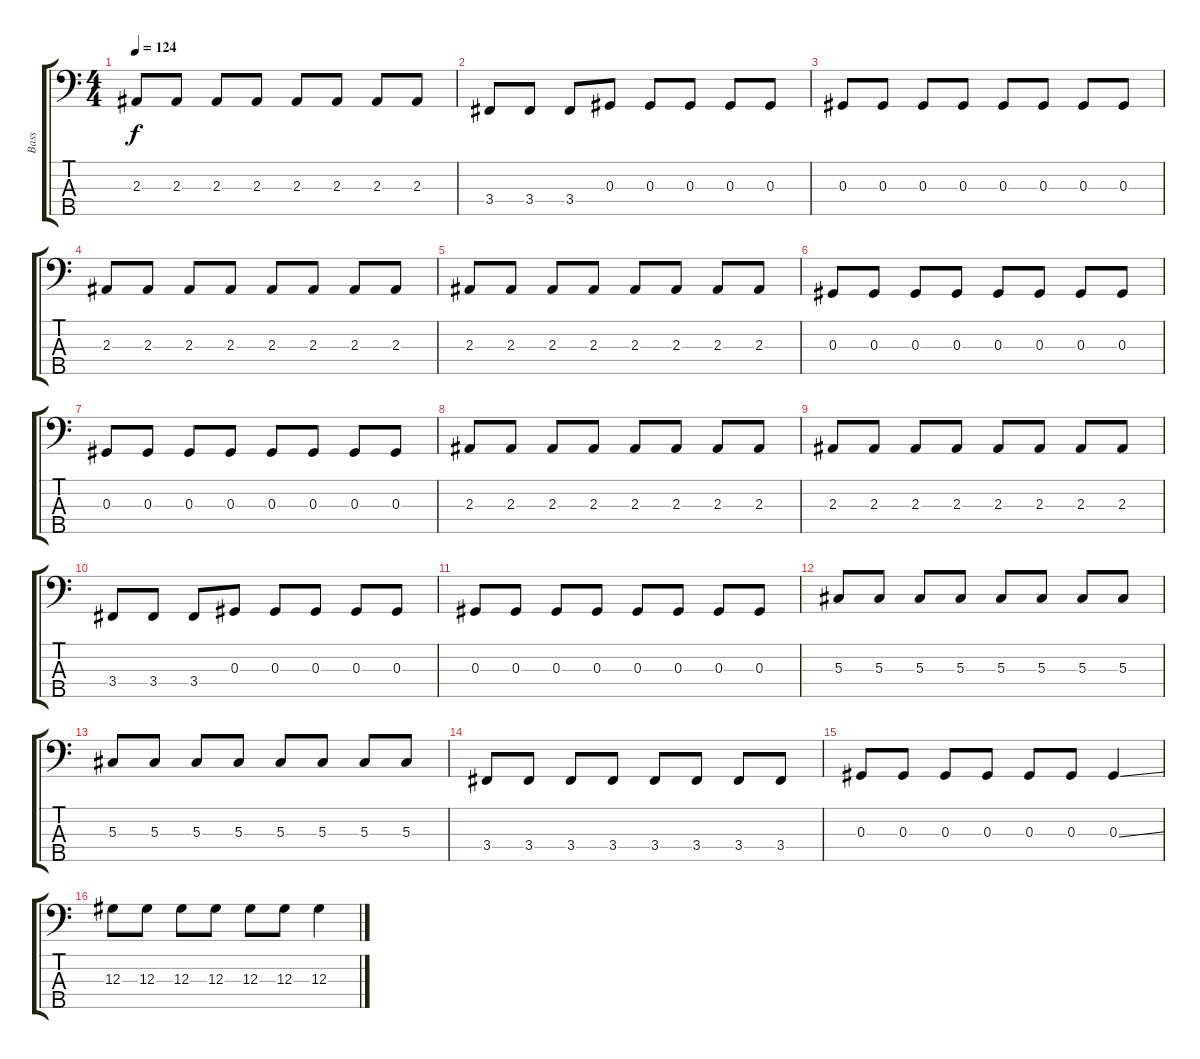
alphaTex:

\track ("Bass" "Bass") {instrument electricbasspick}
\staff {score tabs}
\tuning (Gb2 Db2 Ab1 Eb1 Bb0) {hide}
\ts (4 4)
\tempo 124
\clef f4
\ks c
2.3.8{dy f} 2.3.8 2.3.8 2.3.8 2.3.8 2.3.8 2.3.8 2.3.8 |
3.4.8 3.4.8 3.4.8 0.3.8 0.3.8 0.3.8 0.3.8 0.3.8 |
0.3.8 0.3.8 0.3.8 0.3.8 0.3.8 0.3.8 0.3.8 0.3.8 |
2.3.8 2.3.8 2.3.8 2.3.8 2.3.8 2.3.8 2.3.8 2.3.8 |
2.3.8 2.3.8 2.3.8 2.3.8 2.3.8 2.3.8 2.3.8 2.3.8 |
0.3.8 0.3.8 0.3.8 0.3.8 0.3.8 0.3.8 0.3.8 0.3.8 |
0.3.8 0.3.8 0.3.8 0.3.8 0.3.8 0.3.8 0.3.8 0.3.8 |
2.3.8 2.3.8 2.3.8 2.3.8 2.3.8 2.3.8 2.3.8 2.3.8 |
2.3.8 2.3.8 2.3.8 2.3.8 2.3.8 2.3.8 2.3.8 2.3.8 |
3.4.8 3.4.8 3.4.8 0.3.8 0.3.8 0.3.8 0.3.8 0.3.8 |
0.3.8 0.3.8 0.3.8 0.3.8 0.3.8 0.3.8 0.3.8 0.3.8 |
5.3.8 5.3.8 5.3.8 5.3.8 5.3.8 5.3.8 5.3.8 5.3.8 |
5.3.8 5.3.8 5.3.8 5.3.8 5.3.8 5.3.8 5.3.8 5.3.8 |
3.4.8 3.4.8 3.4.8 3.4.8 3.4.8 3.4.8 3.4.8 3.4.8 |
0.3.8 0.3.8 0.3.8 0.3.8 0.3.8 0.3.8 0.3{ss}.4 |
12.3.8 12.3.8 12.3.8 12.3.8 12.3.8 12.3.8 12.3{ss}.4
